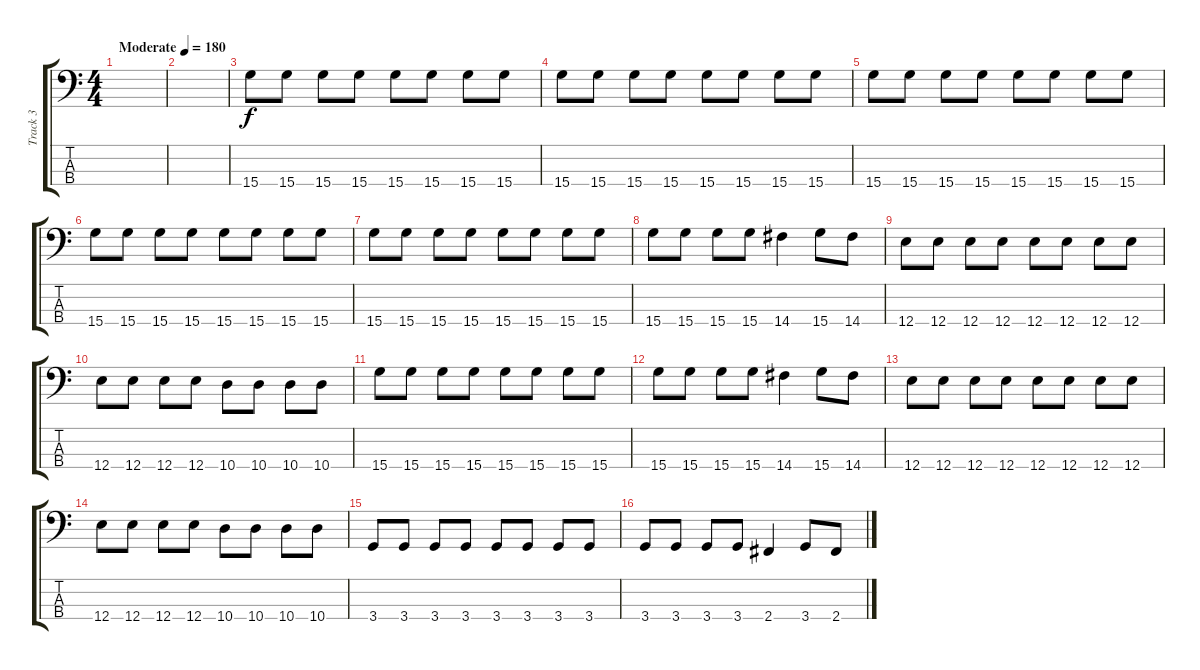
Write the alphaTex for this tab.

\track ("Track 3" "Track 3") {instrument electricbasspick}
\staff {score tabs}
\tuning (G2 D2 A1 E1) {hide}
\ts (4 4)
\tempo (180 "Moderate")
\clef f4
\ks c
|
|
15.4.8 15.4.8 15.4.8 15.4.8 15.4.8 15.4.8 15.4.8 15.4.8 |
15.4.8 15.4.8 15.4.8 15.4.8 15.4.8 15.4.8 15.4.8 15.4.8 |
15.4.8 15.4.8 15.4.8 15.4.8 15.4.8 15.4.8 15.4.8 15.4.8 |
15.4.8 15.4.8 15.4.8 15.4.8 15.4.8 15.4.8 15.4.8 15.4.8 |
15.4.8 15.4.8 15.4.8 15.4.8 15.4.8 15.4.8 15.4.8 15.4.8 |
15.4.8 15.4.8 15.4.8 15.4.8 14.4.4 15.4.8 14.4.8 |
12.4.8 12.4.8 12.4.8 12.4.8 12.4.8 12.4.8 12.4.8 12.4.8 |
12.4.8 12.4.8 12.4.8 12.4.8 10.4.8 10.4.8 10.4.8 10.4.8 |
15.4.8 15.4.8 15.4.8 15.4.8 15.4.8 15.4.8 15.4.8 15.4.8 |
15.4.8 15.4.8 15.4.8 15.4.8 14.4.4 15.4.8 14.4.8 |
12.4.8 12.4.8 12.4.8 12.4.8 12.4.8 12.4.8 12.4.8 12.4.8 |
12.4.8 12.4.8 12.4.8 12.4.8 10.4.8 10.4.8 10.4.8 10.4.8 |
3.4.8 3.4.8 3.4.8 3.4.8 3.4.8 3.4.8 3.4.8 3.4.8 |
3.4.8 3.4.8 3.4.8 3.4.8 2.4.4 3.4.8 2.4.8
